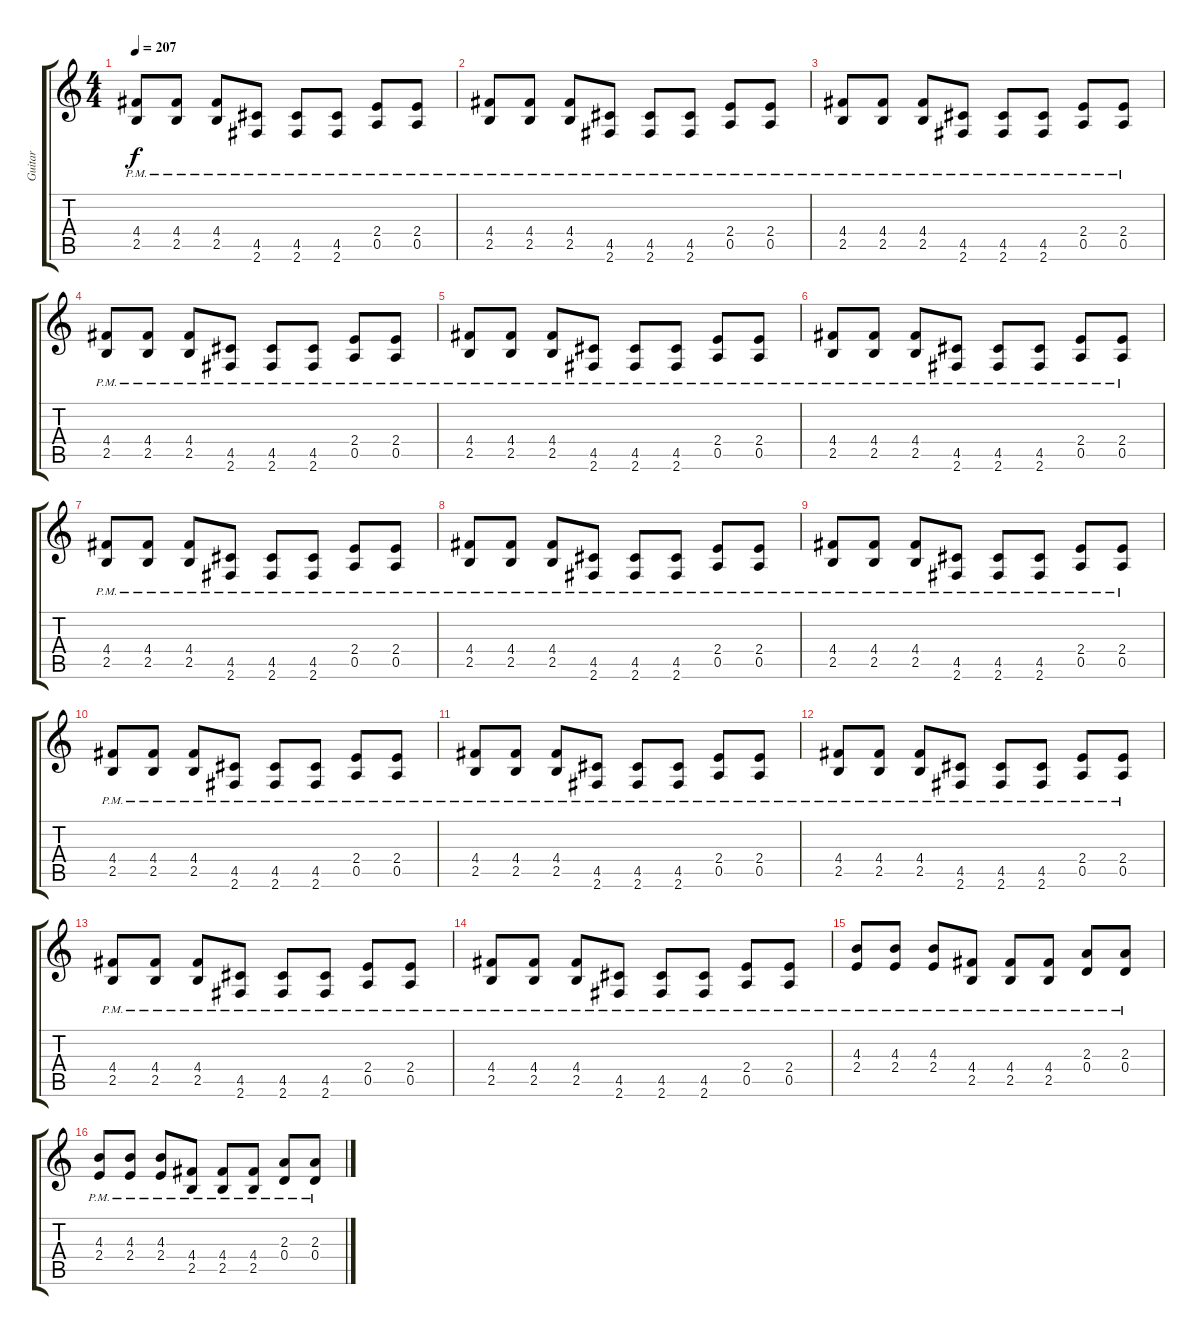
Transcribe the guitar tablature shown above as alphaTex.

\track ("Guitar" "Guitar") {instrument overdrivenguitar}
\staff {score tabs}
\tuning (E4 B3 G3 D3 A2 E2) {hide}
\ts (4 4)
\tempo 207
\clef g2
\ks c
(4.4{pm} 2.5).8{dy f} (4.4{pm} 2.5).8 (4.4{pm} 2.5).8 (4.5{pm} 2.6).8 (4.5{pm} 2.6).8 (4.5{pm} 2.6).8 (2.4 0.5{pm}).8 (2.4 0.5{pm}).8 |
(4.4{pm} 2.5).8 (4.4{pm} 2.5).8 (4.4{pm} 2.5).8 (4.5{pm} 2.6).8 (4.5{pm} 2.6).8 (4.5{pm} 2.6).8 (2.4 0.5{pm}).8 (2.4 0.5{pm}).8 |
(4.4{pm} 2.5).8 (4.4{pm} 2.5).8 (4.4{pm} 2.5).8 (4.5{pm} 2.6).8 (4.5{pm} 2.6).8 (4.5{pm} 2.6).8 (2.4 0.5{pm}).8 (2.4 0.5{pm}).8 |
(4.4{pm} 2.5).8 (4.4{pm} 2.5).8 (4.4{pm} 2.5).8 (4.5{pm} 2.6).8 (4.5{pm} 2.6).8 (4.5{pm} 2.6).8 (2.4 0.5{pm}).8 (2.4 0.5{pm}).8 |
(4.4{pm} 2.5).8 (4.4{pm} 2.5).8 (4.4{pm} 2.5).8 (4.5{pm} 2.6).8 (4.5{pm} 2.6).8 (4.5{pm} 2.6).8 (2.4 0.5{pm}).8 (2.4 0.5{pm}).8 |
(4.4{pm} 2.5).8 (4.4{pm} 2.5).8 (4.4{pm} 2.5).8 (4.5{pm} 2.6).8 (4.5{pm} 2.6).8 (4.5{pm} 2.6).8 (2.4 0.5{pm}).8 (2.4 0.5{pm}).8 |
(4.4{pm} 2.5).8 (4.4{pm} 2.5).8 (4.4{pm} 2.5).8 (4.5{pm} 2.6).8 (4.5{pm} 2.6).8 (4.5{pm} 2.6).8 (2.4 0.5{pm}).8 (2.4 0.5{pm}).8 |
(4.4{pm} 2.5).8 (4.4{pm} 2.5).8 (4.4{pm} 2.5).8 (4.5{pm} 2.6).8 (4.5{pm} 2.6).8 (4.5{pm} 2.6).8 (2.4 0.5{pm}).8 (2.4 0.5{pm}).8 |
(4.4{pm} 2.5).8 (4.4{pm} 2.5).8 (4.4{pm} 2.5).8 (4.5{pm} 2.6).8 (4.5{pm} 2.6).8 (4.5{pm} 2.6).8 (2.4 0.5{pm}).8 (2.4 0.5{pm}).8 |
(4.4{pm} 2.5).8 (4.4{pm} 2.5).8 (4.4{pm} 2.5).8 (4.5{pm} 2.6).8 (4.5{pm} 2.6).8 (4.5{pm} 2.6).8 (2.4 0.5{pm}).8 (2.4 0.5{pm}).8 |
(4.4{pm} 2.5).8 (4.4{pm} 2.5).8 (4.4{pm} 2.5).8 (4.5{pm} 2.6).8 (4.5{pm} 2.6).8 (4.5{pm} 2.6).8 (2.4 0.5{pm}).8 (2.4 0.5{pm}).8 |
(4.4{pm} 2.5).8 (4.4{pm} 2.5).8 (4.4{pm} 2.5).8 (4.5{pm} 2.6).8 (4.5{pm} 2.6).8 (4.5{pm} 2.6).8 (2.4 0.5{pm}).8 (2.4 0.5{pm}).8 |
(4.4{pm} 2.5).8 (4.4{pm} 2.5).8 (4.4{pm} 2.5).8 (4.5{pm} 2.6).8 (4.5{pm} 2.6).8 (4.5{pm} 2.6).8 (2.4 0.5{pm}).8 (2.4 0.5{pm}).8 |
(4.4{pm} 2.5).8 (4.4{pm} 2.5).8 (4.4{pm} 2.5).8 (4.5{pm} 2.6).8 (4.5{pm} 2.6).8 (4.5{pm} 2.6).8 (2.4 0.5{pm}).8 (2.4 0.5{pm}).8 |
(4.3{pm} 2.4).8 (4.3{pm} 2.4).8 (4.3{pm} 2.4).8 (4.4{pm} 2.5).8 (4.4{pm} 2.5).8 (4.4{pm} 2.5).8 (2.3{pm} 0.4).8 (2.3{pm} 0.4).8 |
(4.3{pm} 2.4).8 (4.3{pm} 2.4).8 (4.3{pm} 2.4).8 (4.4{pm} 2.5).8 (4.4{pm} 2.5).8 (4.4{pm} 2.5).8 (2.3{pm} 0.4).8 (2.3{pm} 0.4).8
